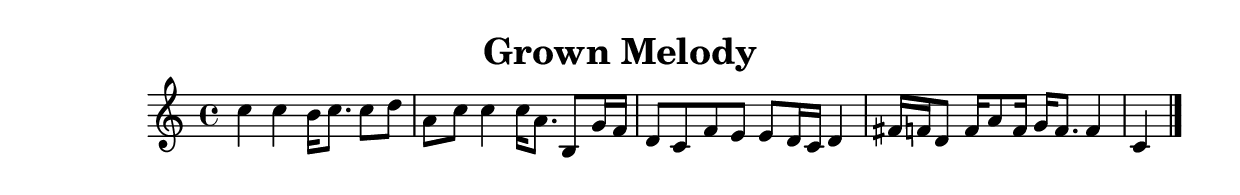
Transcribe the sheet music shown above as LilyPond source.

\header{title = "Grown Melody"}

\score{
\absolute {
 c''4 c''4 b'16 c''8. c''8 d''8 a'8 c''8 c''4 c''16 a'8. b8 g'16 f'16 d'8 c'8 f'8 e'8 e'8 d'16 c'16 d'4 fis'16 f'16 d'8 f'16 a'8 f'16 g'16 f'8. f'4 c'4 \bar"|."

}
\midi{}
\layout{}
}
